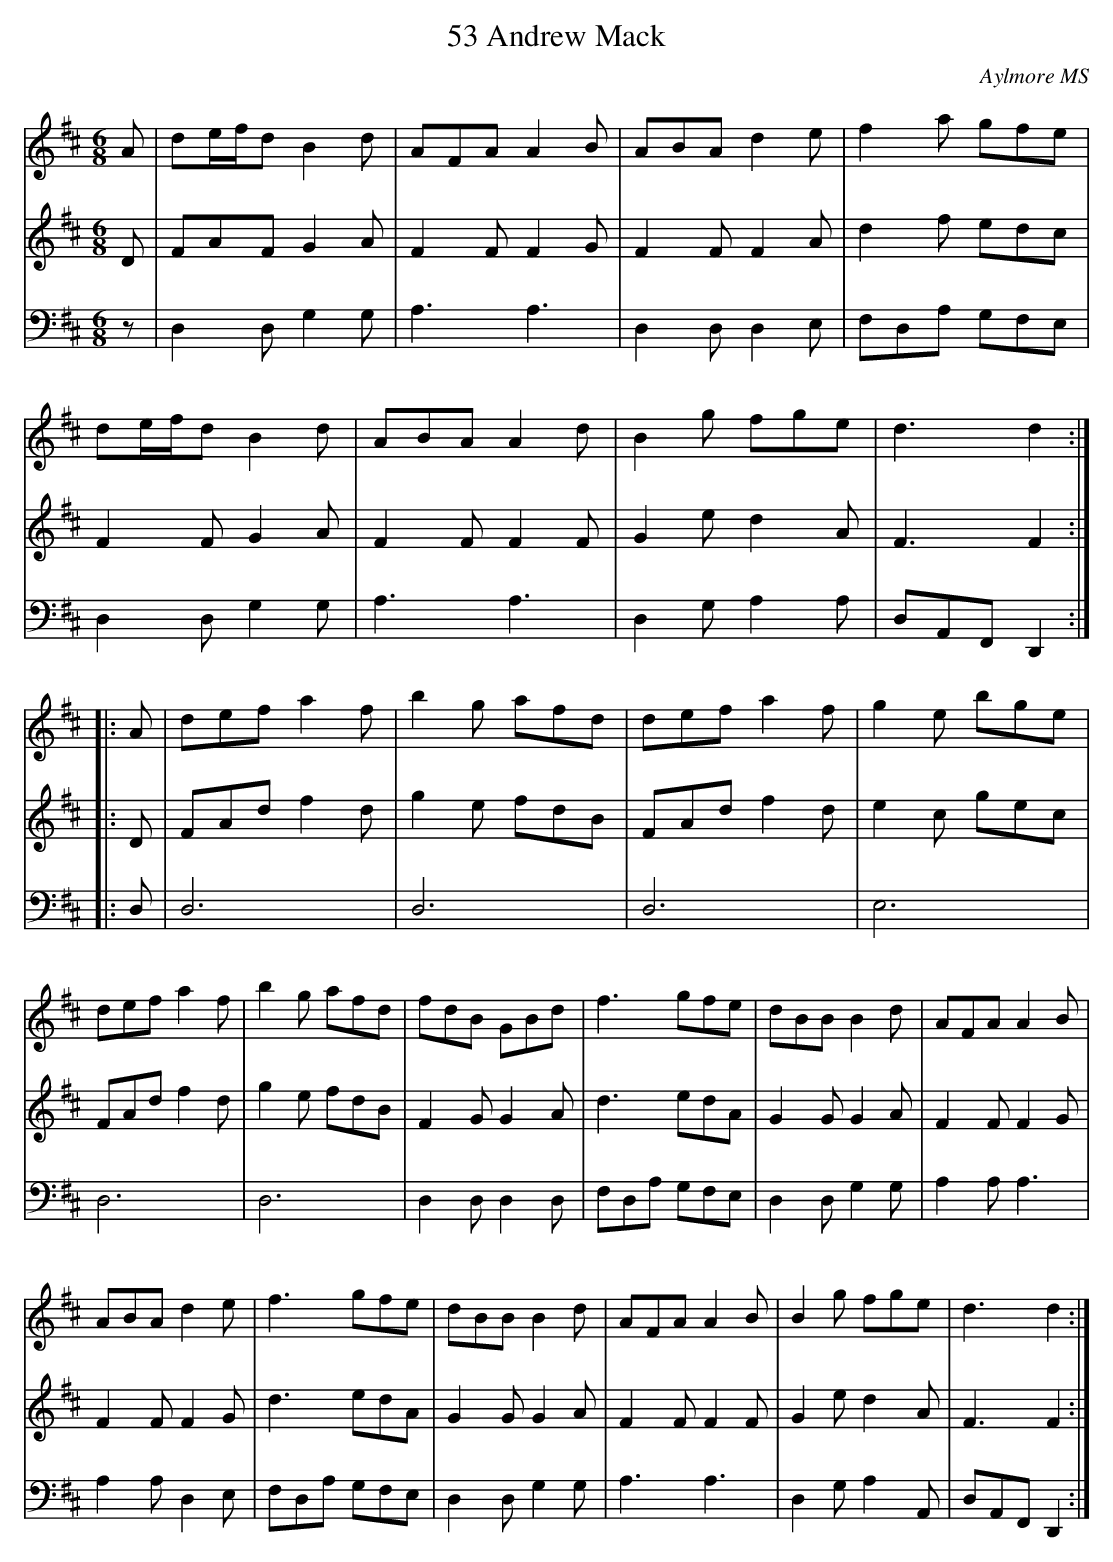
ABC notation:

X:1
T:53 Andrew Mack
C:Aylmore MS
M:6/8
L:1/8
K:D
V:1
A | de/2f/2d B2d | AFA A2B | ABA d2e | f2a gfe |
de/2f/2d B2d | ABA A2d | B2g fge | d3d2 :|
|: A | def a2f | b2g afd | def a2f | g2e bge |
def a2f | b2g afd | fdB GBd | f3gfe | dBB B2d | AFA A2B |
ABA d2e | f3gfe | dBB B2d | AFA A2B | B2g fge | d3d2 :|
V:2
D |\
FAF G2A | F2F F2G | F2F F2A | d2f edc | F2F G2A | F2F F2F | G2e d2A | F3F2 :|
|: D | FAd f2d | g2e fdB | FAd f2d | e2c gec |
FAd f2d | g2e fdB | F2G G2A | d3edA | G2G G2A | F2F F2G |
F2F F2G | d3edA | G2G G2A | F2F F2F | G2e d2A | F3F2 :|
V:3
K:D Bass
z | D,2D, G,2G, | A,3A,3 | D,2D, D,2E, | F,D,A, G,F,E, |
D,2D, G,2G, | A,3A,3 | D,2G, A,2A, | D,A,,F,, D,,2 :|
|: D, | D,6 | D,6 | D,6 | E,6 | D,6 | D,6 | D,2D, D,2D, |
F,D,A, G,F,E, | D,2D, G,2G, | A,2A, A,3 | A,2A, D,2E, |
F,D,A, G,F,E, | D,2D, G,2G, | A,3A,3 | D,2G, A,2A,, | D,A,,F,, D,,2 :|
